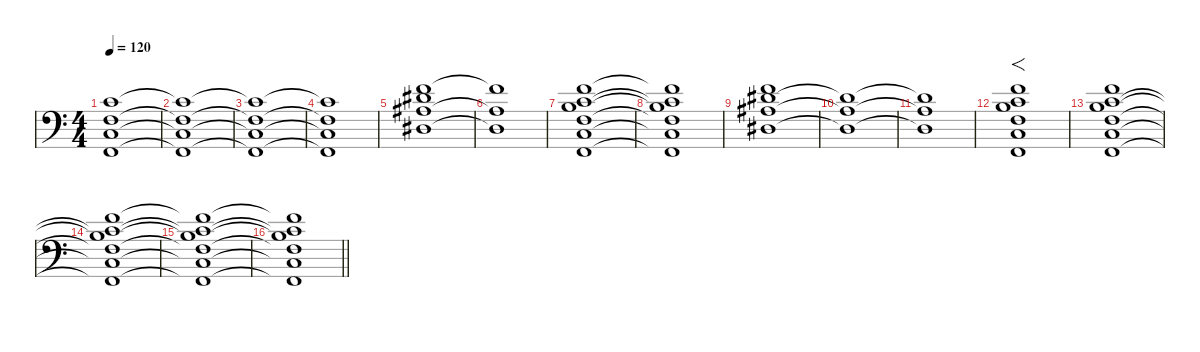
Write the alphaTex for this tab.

\defaultSystemsLayout 4
\hideDynamics
\bracketExtendMode nobrackets
\singleTrackTrackNamePolicy hidden
\multiTrackTrackNamePolicy hidden
\firstSystemTrackNameMode fullname
\firstSystemTrackNameOrientation horizontal
\otherSystemsTrackNameOrientation horizontal
\track ("SYNTH" "vln.") {defaultSystemsLayout 8 instrument stringensemble2}
\staff {score}
\tuning (E4 B3 G3 D3 A2 E2)
\ts (4 4)
\tempo 120
\clef f4
\ks c
(1.2{t} 3.4{t} 3.5{t} 1.6{t}).1{dy f beam Down} |
(1.2{t} 3.4{t} 3.5{t} 1.6{t}).1{beam Down} |
(1.2{t} 3.4{t} 3.5{t} 1.6{t}).1{beam Down} |
(1.2{t} 3.4{t} 3.5{t} 1.6{t}).1{beam Down} |
(1.1 4.2{acc #} 3.3{acc #} 1.4{acc #}).1{beam Down} |
(1.1{t} 3.3{t acc #} 1.4{t acc #}).1{beam Down} |
(1.1 1.2 4.3 3.4 3.5 1.6).1{beam Down} |
(1.1{t} 1.2{t} 4.3{t} 3.4{t} 3.5{t} 1.6{t}).1{beam Down} |
(1.1 4.2{acc #} 3.3{acc #} 1.4{acc #}).1{beam Down} |
(4.2{t acc #} 3.3{t acc #} 1.4{t acc #}).1{beam Down} |
(4.2{t acc #} 3.3{t acc #} 1.4{t acc #}).1{beam Down} |
(1.1 1.2 4.3 3.4 3.5 1.6).1{f beam Down} |
(1.1 1.2 4.3 3.4 3.5 1.6).1{beam Down} |
(1.1 1.2{t} 4.3{t} 3.4{t} 3.5{t} 1.6{t}).1{beam Down} |
(1.1{t} 1.2{t} 4.3{t} 3.4{t} 3.5{t} 1.6{t}).1{beam Down} |
\barLineRight lightlight
(1.1{t} 1.2{t} 4.3{t} 3.4{t} 3.5{t} 1.6{t}).1{beam Down}
